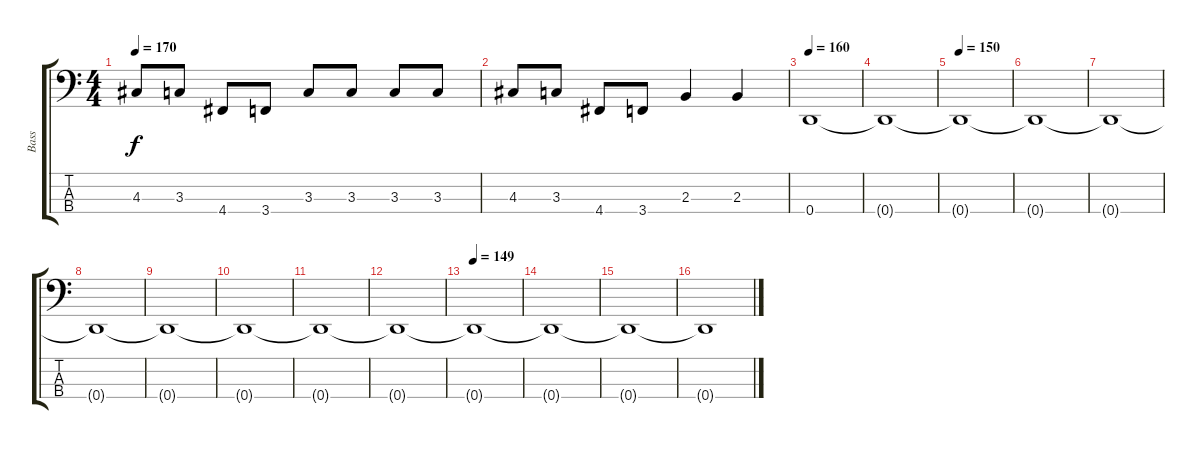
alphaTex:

\track ("Bass" "Bass") {instrument electricbassfinger}
\staff {score tabs}
\tuning (G2 D2 A1 D1) {hide}
\ts (4 4)
\tempo 170
\clef f4
\ks c
4.3.8{dy f} 3.3.8 4.4.8 3.4.8 3.3.8 3.3.8 3.3.8 3.3.8 |
4.3.8 3.3.8 4.4.8 3.4.8 2.3.4 2.3.4 |
\tempo 160
0.4.1 |
0.4{t}.1 |
\tempo 150
0.4{t}.1 |
0.4{t}.1 |
0.4{t}.1 |
0.4{t}.1 |
0.4{t}.1 |
0.4{t}.1 |
0.4{t}.1 |
0.4{t}.1 |
\tempo 149
0.4{t}.1 |
0.4{t}.1 |
0.4{t}.1 |
0.4{t}.1
